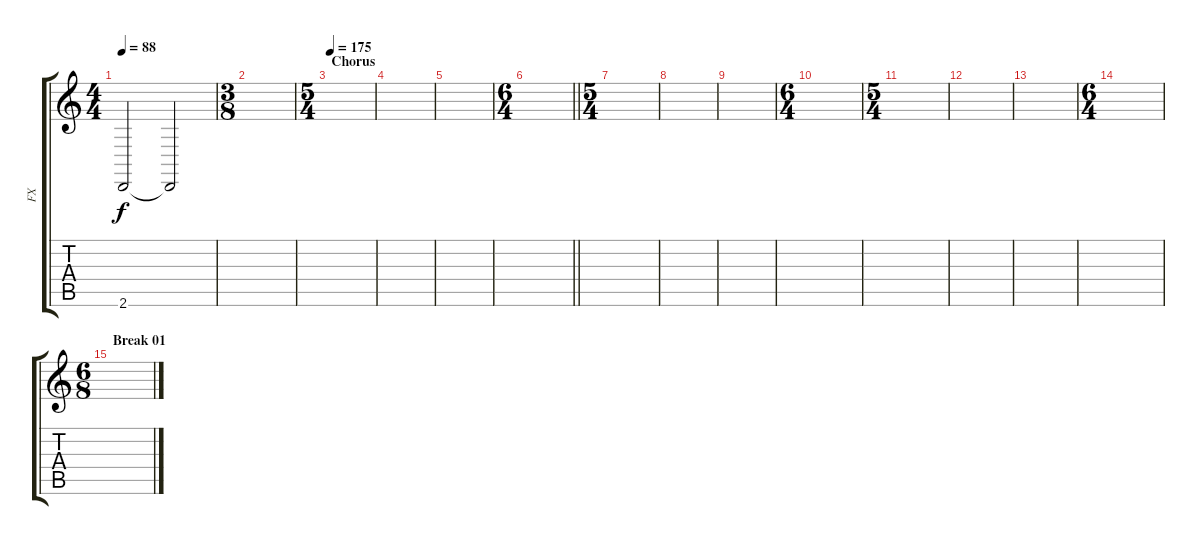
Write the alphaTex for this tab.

\track ("FX" "FX") {instrument synthstrings2}
\staff {score tabs}
\tuning (D4 A3 F3 C3 G2 C2) {hide}
\ts (4 4)
\tempo 88
\clef g2
\ks c
2.6{t}.2{dy f} 2.6{t}.2 |
\ts (3 8)
|
\ts (5 4)
\section ("" "Chorus")
\tempo 175
|
|
|
\ts (6 4)
\barLineRight lightlight
|
\ts (5 4)
|
|
|
\ts (6 4)
|
\ts (5 4)
|
|
|
\ts (6 4)
|
\ts (6 8)
\section ("" "Break 01")
